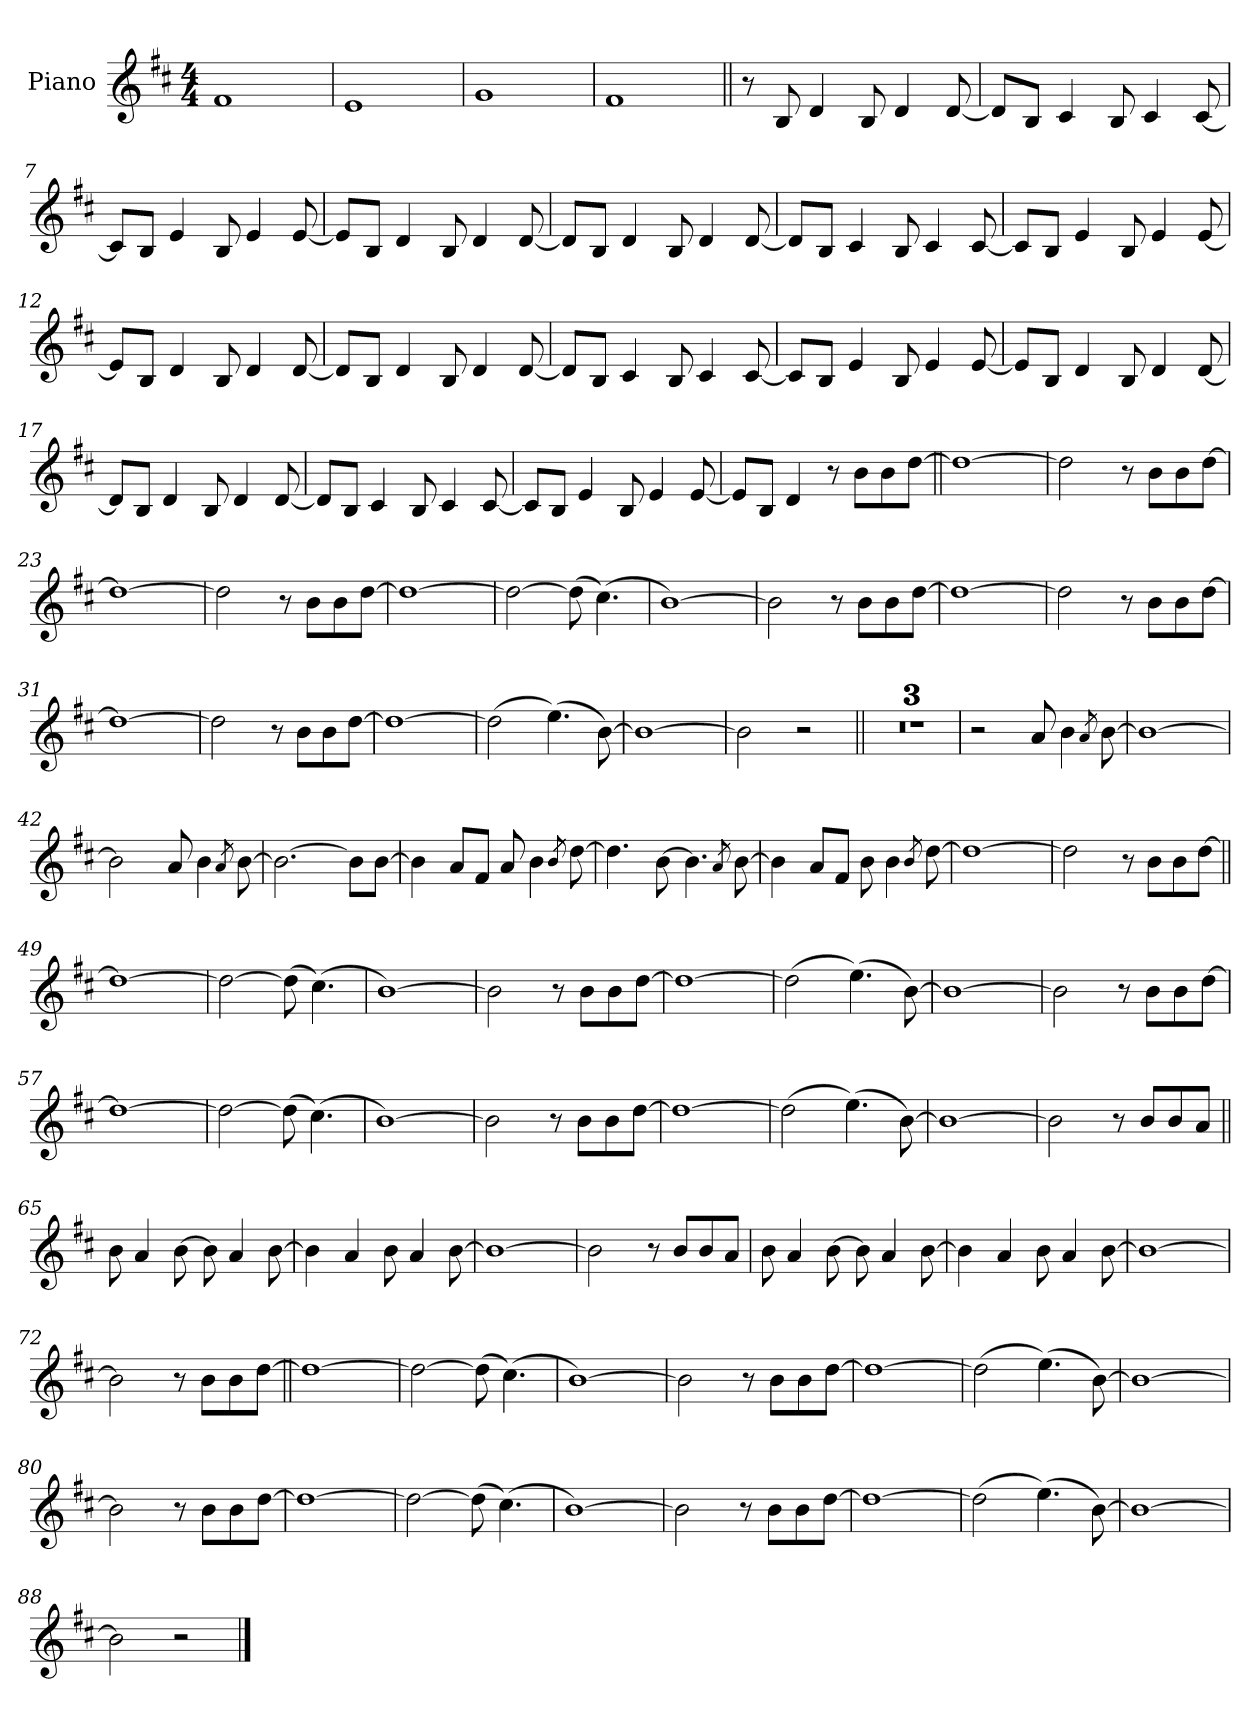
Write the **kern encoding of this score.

**kern
*part1
*staff1
*I"Piano
*I'Pno.
*clefG2
*k[f#c#]
*M4/4
=1
1f#
=2
1e
=3
1g
=4
1f#
=5||
8r
8B
4d
8B
4d
[8d
=6
8dL]
8BJ
4c#
8B
4c#
[8c#
=7
8c#L]
8BJ
4e
8B
4e
[8e
=8
8eL]
8BJ
4d
8B
4d
[8d
=9
8dL]
8BJ
4d
8B
4d
[8d
=10
8dL]
8BJ
4c#
8B
4c#
[8c#
=11
8c#L]
8BJ
4e
8B
4e
[8e
=12
8eL]
8BJ
4d
8B
4d
[8d
=13
8dL]
8BJ
4d
8B
4d
[8d
=14
8dL]
8BJ
4c#
8B
4c#
[8c#
=15
8c#L]
8BJ
4e
8B
4e
[8e
=16
8eL]
8BJ
4d
8B
4d
[8d
=17
8dL]
8BJ
4d
8B
4d
[8d
=18
8dL]
8BJ
4c#
8B
4c#
[8c#
=19
8c#L]
8BJ
4e
8B
4e
[8e
=20
8eL]
8BJ
4d
8r
8bL
8b
[8ddJ
=21||
1dd_
=22
2dd]
8r
8bL
8b
[8ddJ
=23
1dd_
=24
2dd]
8r
8bL
8b
[8ddJ
=25
1dd_
=26
2dd_
(>8dd]
(>4.cc#)
=27
[1b)
=28
2b]
8r
8bL
8b
[8ddJ
=29
1dd_
=30
2dd]
8r
8bL
8b
[8ddJ
=31
1dd_
=32
2dd]
8r
8bL
8b
[8ddJ
=33
1dd_
=34
(>2dd]
(>4.ee)
[8b)
=35
1b_
=36
2b]
2r
=37||
1r
=38
1r
=39
1r
=40
2r
8a
4b
8qa
[8b
=41
1b_
=42
2b]
8a
4b
8qa
[8b
=43
2.b_
8bL]
[8bJ
=44
4b]
8aL
8f#J
8a
4b
8qb
[8dd
=45
4.dd]
[8b
4.b]
8qa
[8b
=46
4b]
8aL
8f#J
8b
4b
8qb
[8dd
=47
1dd_
=48
2dd]
8r
8bL
8b
[8ddJ
=49||
1dd_
=50
2dd_
(>8dd]
(>4.cc#)
=51
[1b)
=52
2b]
8r
8bL
8b
[8ddJ
=53
1dd_
=54
(>2dd]
(>4.ee)
[8b)
=55
1b_
=56
2b]
8r
8bL
8b
[8ddJ
=57
1dd_
=58
2dd_
(>8dd]
(>4.cc#)
=59
[1b)
=60
2b]
8r
8bL
8b
[8ddJ
=61
1dd_
=62
(>2dd]
(>4.ee)
[8b)
=63
1b_
=64
2b]
8r
8bL
8b
8aJ
=65||
8b
4a
[8b
8b]
4a
[8b
=66
4b]
4a
8b
4a
[8b
=67
1b_
=68
2b]
8r
8bL
8b
8aJ
=69
8b
4a
[8b
8b]
4a
[8b
=70
4b]
4a
8b
4a
[8b
=71
1b_
=72
2b]
8r
8bL
8b
[8ddJ
=73||
1dd_
=74
2dd_
(>8dd]
(>4.cc#)
=75
[1b)
=76
2b]
8r
8bL
8b
[8ddJ
=77
1dd_
=78
(>2dd]
(>4.ee)
[8b)
=79
1b_
=80
2b]
8r
8bL
8b
[8ddJ
=81
1dd_
=82
2dd_
(>8dd]
(>4.cc#)
=83
[1b)
=84
2b]
8r
8bL
8b
[8ddJ
=85
1dd_
=86
(>2dd]
(>4.ee)
[8b)
=87
1b_
=88
2b]
2r
==
*-
